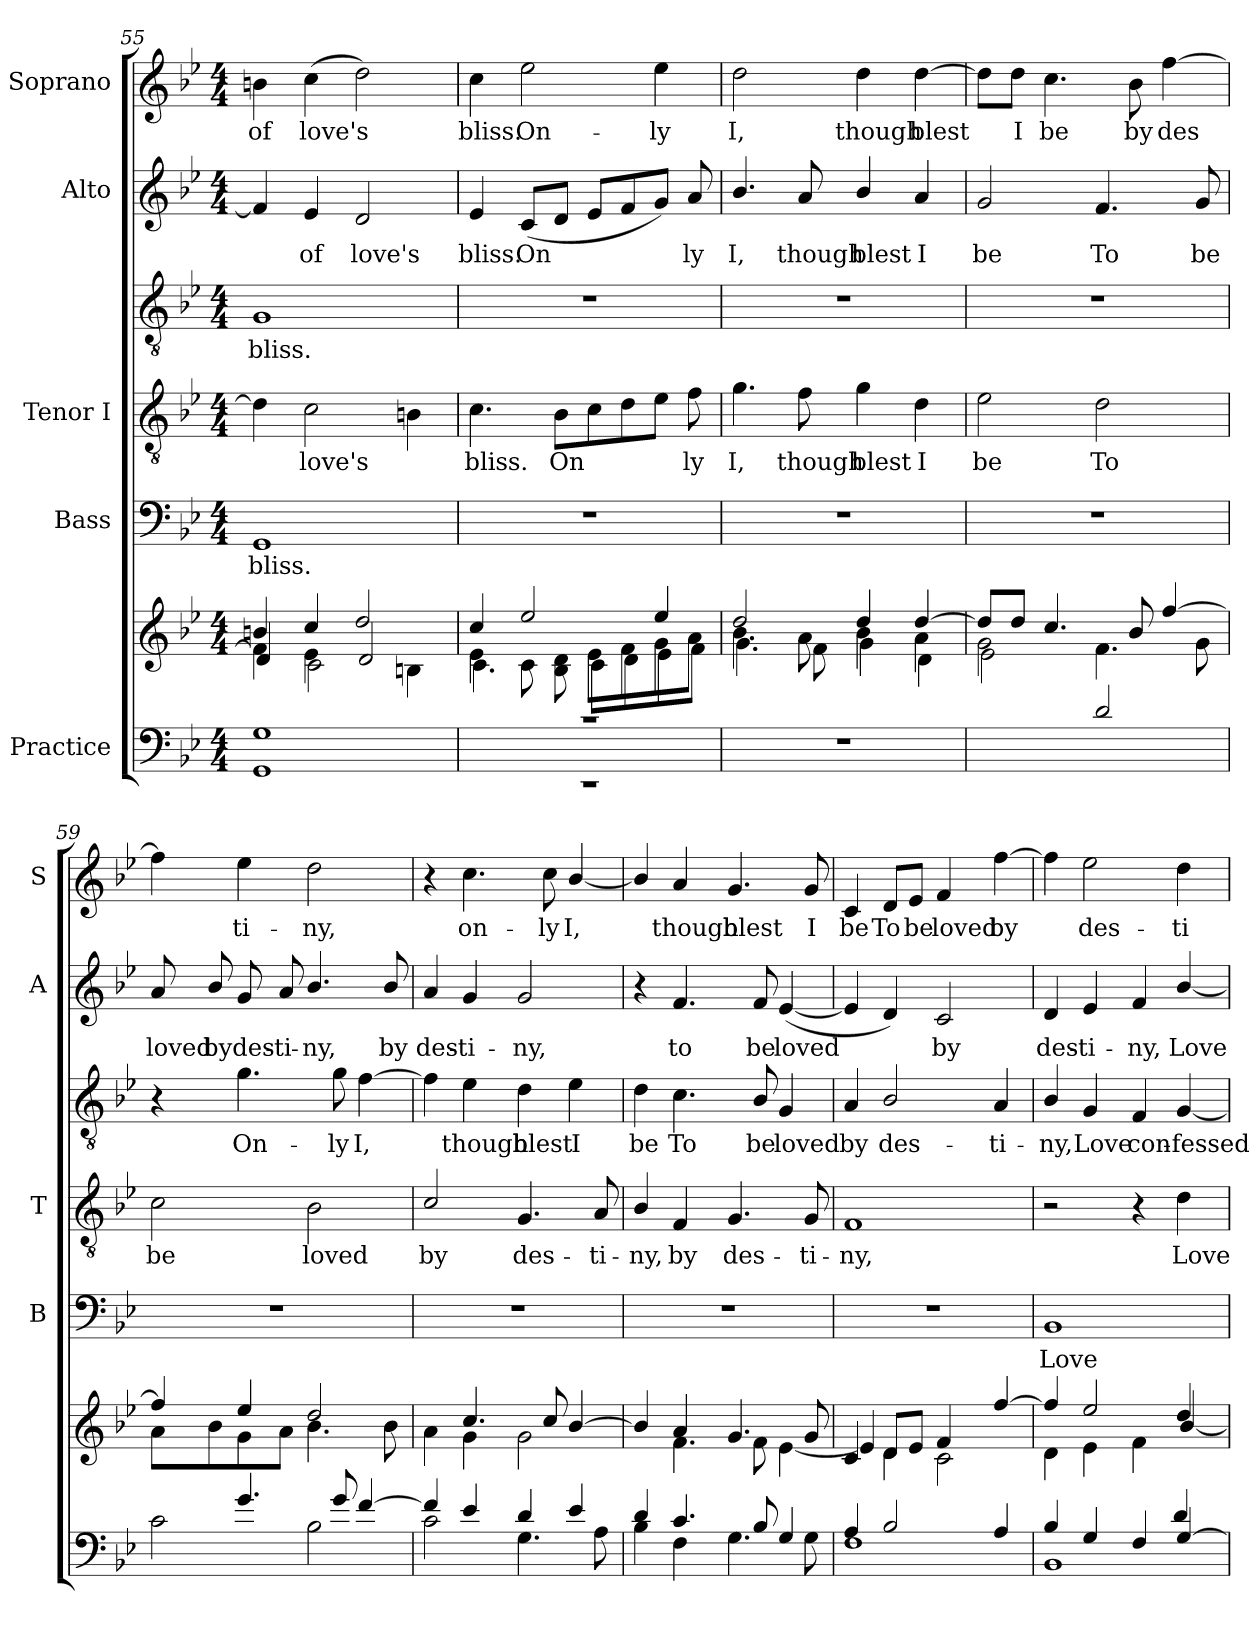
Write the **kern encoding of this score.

**kern	**kern	**kern	**text	**kern	**text	**kern	**text	**kern	**text	**kern	**text
*part5	*part5	*part4	*part4	*part3	*part3	*part3	*part3	*part2	*part2	*part1	*part1
*staff7	*staff6	*staff5	*staff5	*staff4	*staff4	*staff3	*staff3	*staff2	*staff2	*staff1	*staff1
*I"Practice	*	*I"Bass	*	*I"Tenor I	*	*	*	*I"Alto	*	*I"Soprano	*
*	*	*I'B	*	*I'T	*	*	*	*I'A	*	*I'S	*
*clefF4	*clefG2	*clefF4	*	*clefGv2	*	*clefGv2	*	*clefG2	*	*clefG2	*
*k[b-e-]	*k[b-e-]	*k[b-e-]	*	*k[b-e-]	*	*k[b-e-]	*	*k[b-e-]	*	*k[b-e-]	*
*B-:	*B-:	*B-:	*	*B-:	*	*B-:	*	*B-:	*	*B-:	*
*M4/4	*M4/4	*M4/4	*	*M4/4	*	*M4/4	*	*M4/4	*	*M4/4	*
=55	=55	=55	=55	=55	=55	=55	=55	=55	=55	=55	=55
*^	*^	*	*	*	*	*	*	*	*	*	*
*	*	*	*^	*	*	*	*	*	*	*	*	*	*
!	!	!	!	!	!	!LO:LY:b	!	!	!	!LO:LY:b	!	!	!	!LO:LY:b
1G	1GG	4bn/	4f\]	4d/	1GG	bliss.	4d\]	.	1G	bliss.	4f/]	.	4bn\	of
!	!	!	!	!	!	!	!	!LO:LY:b	!	!	!	!LO:LY:b	!	!LO:LY:b
.	.	4cc/	4e-\	2c\	.	.	2c\	love's	.	.	4e-/	of	(>4cc\	love's
!	!	!	!	!	!	!	!	!	!	!	!	!LO:LY:b	!	!
.	.	2dd/	2d/	.	.	.	.	.	.	.	2d/	love's	2dd\)	.
.	.	.	.	4Bn\	.	.	4Bn\	.	.	.	.	.	.	.
=56	=56	=56	=56	=56	=56	=56	=56	=56	=56	=56	=56	=56	=56	=56
*	*^	*	*	*	*	*	*	*	*	*	*	*	*	*
!	!	!	!	!	!	!	!	!	!LO:LY:b	!	!	!	!LO:LY:b	!	!LO:LY:b
4.ryy	1rc	1rEE	4cc/	4e-\	4.c\	1r	.	4.c\	bliss.	1r	.	4e-/	bliss.	4cc\	bliss.
!	!	!	!	!	!	!	!	!	!	!	!	!	!LO:LY:b	!	!LO:LY:b
.	.	.	2ee-/	8c\	.	.	.	.	.	.	.	(<8c/L	On­	2ee-\	On-
!	!	!	!	!	!	!	!	!	!LO:LY:b	!	!	!	!	!	!
8B-/yy	.	.	.	8B-\ 8d\	8ryy	.	.	8B-\L	On­	.	.	8d/J	.	.	.
2ryy	.	.	.	8e-\L	8c\L	.	.	8c\	.	.	.	8e-/L	.	.	.
.	.	.	.	8f\	8d\	.	.	8d\	.	.	.	8f/	.	.	.
!	!	!	!	!	!	!	!	!	!	!	!	!	!	!	!LO:LY:b
.	.	.	4ee-/	8g\	8e-\	.	.	8e-\J	.	.	.	8g/J)	.	4ee-\	-ly
!	!	!	!	!	!	!	!	!	!LO:LY:b	!	!	!	!LO:LY:b	!	!
.	.	.	.	8a\J	8f\J	.	.	8f\	ly	.	.	8a/	ly	.	.
*v	*v	*v	*	*	*	*	*	*	*	*	*	*	*	*	*
=57	=57	=57	=57	=57	=57	=57	=57	=57	=57	=57	=57	=57	=57
!	!	!	!	!	!	!	!LO:LY:b	!	!	!	!LO:LY:b	!	!LO:LY:b
1r	2dd/	4.b-\	4.g\	1r	.	4.g\	I,	1r	.	4.b-/	I,	2dd\	I,
!	!	!	!	!	!	!	!LO:LY:b	!	!	!	!LO:LY:b	!	!
.	.	8a\	8f\	.	.	8f\	though	.	.	8a/	though	.	.
!	!	!	!	!	!	!	!LO:LY:b	!	!	!	!LO:LY:b	!	!LO:LY:b
.	4dd/	4b-\	4g\	.	.	4g\	blest	.	.	4b-/	blest	4dd\	though
!	!	!	!	!	!	!	!LO:LY:b	!	!	!	!LO:LY:b	!	!LO:LY:b
.	[>4dd/	4a\	4d\	.	.	4d\	I	.	.	4a/	I	[4dd\	blest
!!LO:LB:g=z
=58	=58	=58	=58	=58	=58	=58	=58	=58	=58	=58	=58	=58	=58
*^	*	*	*	*	*	*	*	*	*	*	*	*	*
*	*^	*	*	*	*	*	*	*	*	*	*	*	*	*
!	!	!	!	!	!	!	!	!	!LO:LY:b	!	!	!	!LO:LY:b	!	!
2ryy	1ryy	1ryy	8dd/L]	2g\	2e-\	1r	.	2e-\	be	1r	.	2g/	be	8dd\L]	.
!	!	!	!	!	!	!	!	!	!	!	!	!	!	!	!LO:LY:b
.	.	.	8dd/J	.	.	.	.	.	.	.	.	.	.	8dd\J	I
!	!	!	!	!	!	!	!	!	!	!	!	!	!	!	!LO:LY:b
.	.	.	4.cc/	.	.	.	.	.	.	.	.	.	.	4.cc\	be
!	!	!	!	!	!	!	!	!	!LO:LY:b	!	!	!	!LO:LY:b	!	!
2d/	.	.	.	4.f\	2ryy	.	.	2d\	To	.	.	4.f/	To	.	.
!	!	!	!	!	!	!	!	!	!	!	!	!	!	!	!LO:LY:b
.	.	.	8b-/	.	.	.	.	.	.	.	.	.	.	8b-\	by
!	!	!	!	!	!	!	!	!	!	!	!	!	!	!	!LO:LY:b
.	.	.	[>4ff/	.	.	.	.	.	.	.	.	.	.	[4ff\	des­
!	!	!	!	!	!	!	!	!	!	!	!	!	!LO:LY:b	!	!
.	.	.	.	8g\	.	.	.	.	.	.	.	8g/	be	.	.
*	*	*	*	*v	*v	*	*	*	*	*	*	*	*	*	*
=59	=59	=59	=59	=59	=59	=59	=59	=59	=59	=59	=59	=59	=59	=59
!	!	!	!	!	!	!	!	!LO:LY:b	!	!	!	!LO:LY:b	!	!
4ryy	2c\	1ryy	4ff/]	8a\L	1r	.	2c\	be	4r	.	8a/	loved	4ff\]	.
!	!	!	!	!	!	!	!	!	!	!	!	!LO:LY:b	!	!
.	.	.	.	8b-\	.	.	.	.	.	.	8b-/	by	.	.
!	!	!	!	!	!	!	!	!	!	!LO:LY:b	!	!LO:LY:b	!	!LO:LY:b
4.g/	.	.	4ee-/	8g\	.	.	.	.	4.g\	On-	8g/	des-	4ee-\	ti-
!	!	!	!	!	!	!	!	!	!	!	!	!LO:LY:b	!	!
.	.	.	.	8a\J	.	.	.	.	.	.	8a/	-ti-	.	.
!	!	!	!	!	!	!	!	!LO:LY:b	!	!	!	!LO:LY:b	!	!LO:LY:b
.	2B-\	.	2dd/	4.b-\	.	.	2B-\	loved	.	.	4.b-/	-ny,	2dd\	-ny,
!	!	!	!	!	!	!	!	!	!	!LO:LY:b	!	!	!	!
8g/	.	.	.	.	.	.	.	.	8g\	-ly	.	.	.	.
!	!	!	!	!	!	!	!	!	!	!LO:LY:b	!	!	!	!
[>4f/	.	.	.	.	.	.	.	.	[4f\	I,	.	.	.	.
!	!	!	!	!	!	!	!	!	!	!	!	!LO:LY:b	!	!
.	.	.	.	8b-\	.	.	.	.	.	.	8b-/	by	.	.
=60	=60	=60	=60	=60	=60	=60	=60	=60	=60	=60	=60	=60	=60	=60
!	!	!	!	!	!	!	!	!LO:LY:b	!	!	!	!LO:LY:b	!	!
4f/]	2c\	1ryy	4ryy	4a\	1r	.	2c/	by	4f\]	.	4a/	des-	4r	.
!	!	!	!	!	!	!	!	!	!	!LO:LY:b	!	!LO:LY:b	!	!LO:LY:b
4e-/	.	.	4.cc/	4g\	.	.	.	.	4e-\	though	4g/	-ti-	4.cc\	on-
!	!	!	!	!	!	!	!	!LO:LY:b	!	!LO:LY:b	!	!LO:LY:b	!	!
4d/	4.G\	.	.	2g\	.	.	4.G/	des-	4d\	blest	2g/	-ny,	.	.
!	!	!	!	!	!	!	!	!	!	!	!	!	!	!LO:LY:b
.	.	.	8cc/	.	.	.	.	.	.	.	.	.	8cc\	-ly
!	!	!	!	!	!	!	!	!	!	!LO:LY:b	!	!	!	!LO:LY:b
4e-/	.	.	[>4b-/	.	.	.	.	.	4e-\	I	.	.	[4b-/	I,
!	!	!	!	!	!	!	!	!LO:LY:b	!	!	!	!	!	!
.	8A\	.	.	.	.	.	8A/	-ti-	.	.	.	.	.	.
=61	=61	=61	=61	=61	=61	=61	=61	=61	=61	=61	=61	=61	=61	=61
!	!	!	!	!	!	!	!	!LO:LY:b	!	!LO:LY:b	!	!	!	!
4d/	4B-\	1ryy	4b-/]	4ryy	1r	.	4B-/	ny,	4d\	-be	4r	.	4b-/]	.
!	!	!	!	!	!	!	!	!LO:LY:b	!	!LO:LY:b	!	!LO:LY:b	!	!LO:LY:b
4.c/	4F\	.	4a/	4.f\	.	.	4F/	by	4.c\	To	4.f/	to	4a/	though
!	!	!	!	!	!	!	!	!LO:LY:b	!	!	!	!	!	!LO:LY:b
.	4.G\	.	4.g/	.	.	.	4.G/	des-	.	.	.	.	4.g/	blest
!	!	!	!	!	!	!	!	!	!	!LO:LY:b	!	!LO:LY:b	!	!
8B-/	.	.	.	8f\	.	.	.	.	8B-/	be	8f/	be	.	.
!	!	!	!	!	!	!	!	!	!	!LO:LY:b	!	!LO:LY:b	!	!
4G/	.	.	.	[<4e-\	.	.	.	.	4G/	loved	(<[4e-/	loved	.	.
!	!	!	!	!	!	!	!	!LO:LY:b	!	!	!	!	!	!LO:LY:b
.	8G\	.	8g/	.	.	.	8G/	-ti-	.	.	.	.	8g/	I
=62	=62	=62	=62	=62	=62	=62	=62	=62	=62	=62	=62	=62	=62	=62
!	!	!	!	!	!	!	!	!LO:LY:b	!	!LO:LY:b	!	!	!	!LO:LY:b
4A/	1F	1ryy	4c/	4e-/]	1r	.	1F	-ny,	4A/	-by	4e-/]	.	4c/	be
!	!	!	!	!	!	!	!	!	!	!LO:LY:b	!	!	!	!LO:LY:b
2B-/	.	.	8d/L	4d\	.	.	.	.	2B-/	des-	4d/)	.	8d/L	To
!	!	!	!	!	!	!	!	!	!	!	!	!	!	!LO:LY:b
.	.	.	8e-/J	.	.	.	.	.	.	.	.	.	8e-/J	be
!	!	!	!	!	!	!	!	!	!	!	!	!LO:LY:b	!	!LO:LY:b
.	.	.	4f/	2c\	.	.	.	.	.	.	2c/	by	4f/	loved
!	!	!	!	!	!	!	!	!	!	!LO:LY:b	!	!	!	!LO:LY:b
4A/	.	.	[>4ff/	.	.	.	.	.	4A/	-ti-	.	.	[4ff\	by
!!LO:PB:g=z
=63	=63	=63	=63	=63	=63	=63	=63	=63	=63	=63	=63	=63	=63	=63
!	!	!	!	!	!	!LO:LY:b	!	!	!	!LO:LY:b	!	!LO:LY:b	!	!
4B-/	2ryy	1BB-	4ff/]	4d\	1BB-	Love	2r	.	4B-/	ny,	4d/	des-	4ff\]	.
!	!	!	!	!	!	!	!	!	!	!LO:LY:b	!	!LO:LY:b	!	!LO:LY:b
4G/	.	.	2ee-/	4e-\	.	.	.	.	4G/	Love	4e-/	-ti-	2ee-\	des-
!	!	!	!	!	!	!	!	!	!	!LO:LY:b	!	!LO:LY:b	!	!
4F/	4ryy	.	.	4f\	.	.	4r	.	4F/	con-	4f/	-ny,	.	.
!	!	!	!	!	!	!	!	!LO:LY:b	!	!LO:LY:b	!	!LO:LY:b	!	!LO:LY:b
[>4G/	4d/	.	4dd/	[>4b-/	.	.	4d\	Love	[4G/	-fessed	[4b-/	Love	4dd\	-ti-
*v	*v	*v	*	*	*	*	*	*	*	*	*	*	*	*
*	*v	*v	*	*	*	*	*	*	*	*	*	*
=	=	=	=	=	=	=	=	=	=	=	=
*-	*-	*-	*-	*-	*-	*-	*-	*-	*-	*-	*-
